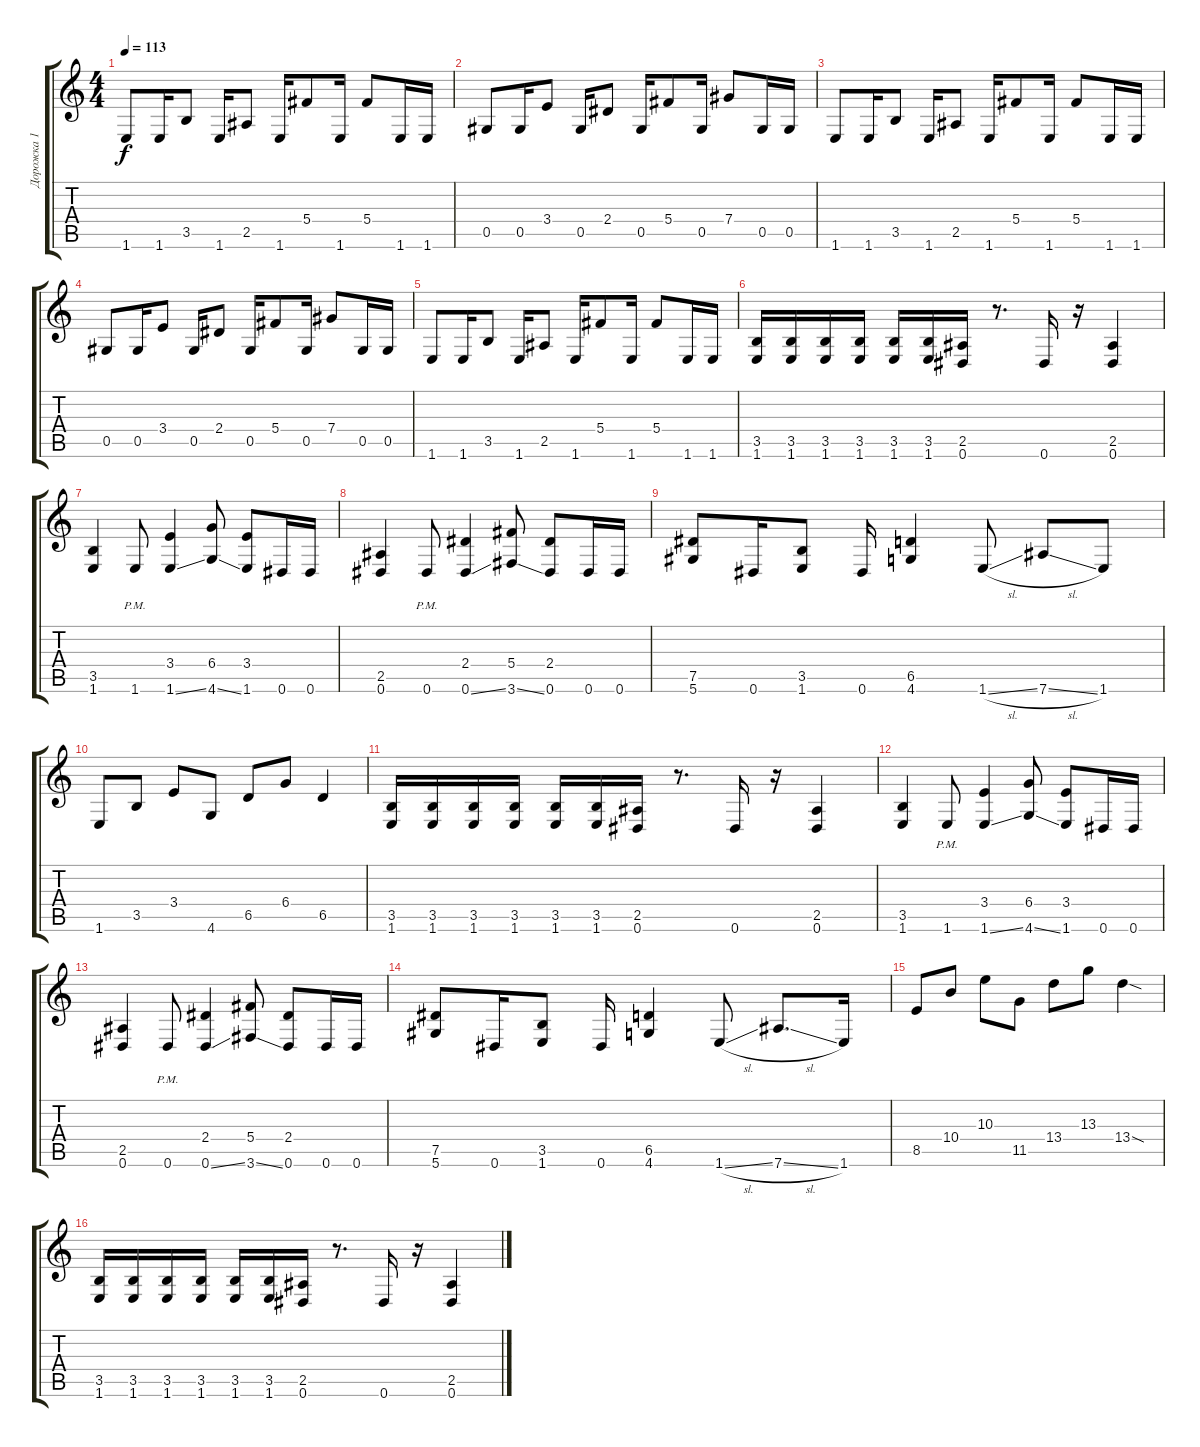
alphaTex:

\track ("Дорожка 1" "Дорожка 1") {instrument distortionguitar}
\staff {score tabs}
\tuning (Eb4 Bb3 Gb3 Db3 Ab2 Eb2) {hide}
\ts (4 4)
\tempo 113
\clef g2
\ks c
1.6.8{dy f} 1.6.16 3.5.8 1.6.16 2.5.8 1.6.16 5.4.8 1.6.16 5.4.8 1.6.16 1.6.16 |
0.5.8 0.5.16 3.4.8 0.5.16 2.4.8 0.5.16 5.4.8 0.5.16 7.4.8 0.5.16 0.5.16 |
1.6.8 1.6.16 3.5.8 1.6.16 2.5.8 1.6.16 5.4.8 1.6.16 5.4.8 1.6.16 1.6.16 |
0.5.8 0.5.16 3.4.8 0.5.16 2.4.8 0.5.16 5.4.8 0.5.16 7.4.8 0.5.16 0.5.16 |
1.6.8 1.6.16 3.5.8 1.6.16 2.5.8 1.6.16 5.4.8 1.6.16 5.4.8 1.6.16 1.6.16 |
(3.5 1.6).16 (3.5 1.6).16 (3.5 1.6).16 (3.5 1.6).16 (3.5 1.6).16 (3.5 1.6).16 (2.5 0.6).16 r.8{d} 0.6.16 r.16 (2.5 0.6).4 |
(3.5 1.6).4 1.6{pm}.8 (3.4 1.6{ss}).4 (6.4 4.6{ss}).8 (3.4 1.6).8 0.6.16 0.6.16 |
(2.5 0.6).4 0.6{pm}.8 (2.4 0.6{ss}).4 (5.4 3.6{ss}).8 (2.4 0.6).8 0.6.16 0.6.16 |
(7.5 5.6).8 0.6.16 (3.5 1.6).8 0.6.16 (6.5 4.6).4 1.6{sl}.8 7.6{sl}.8 1.6.8 |
1.6.8 3.5.8 3.4.8 4.6.8 6.5.8 6.4.8 6.5.4 |
(3.5 1.6).16 (3.5 1.6).16 (3.5 1.6).16 (3.5 1.6).16 (3.5 1.6).16 (3.5 1.6).16 (2.5 0.6).16 r.8{d} 0.6.16 r.16 (2.5 0.6).4 |
(3.5 1.6).4 1.6{pm}.8 (3.4 1.6{ss}).4 (6.4 4.6{ss}).8 (3.4 1.6).8 0.6.16 0.6.16 |
(2.5 0.6).4 0.6{pm}.8 (2.4 0.6{ss}).4 (5.4 3.6{ss}).8 (2.4 0.6).8 0.6.16 0.6.16 |
(7.5 5.6).8 0.6.16 (3.5 1.6).8 0.6.16 (6.5 4.6).4 1.6{sl}.8 7.6{sl}.8{d} 1.6.16 |
8.5.8 10.4.8 10.3.8 11.5.8 13.4.8 13.3.8 13.4{sod}.4 |
(3.5 1.6).16 (3.5 1.6).16 (3.5 1.6).16 (3.5 1.6).16 (3.5 1.6).16 (3.5 1.6).16 (2.5 0.6).16 r.8{d} 0.6.16 r.16 (2.5 0.6).4
